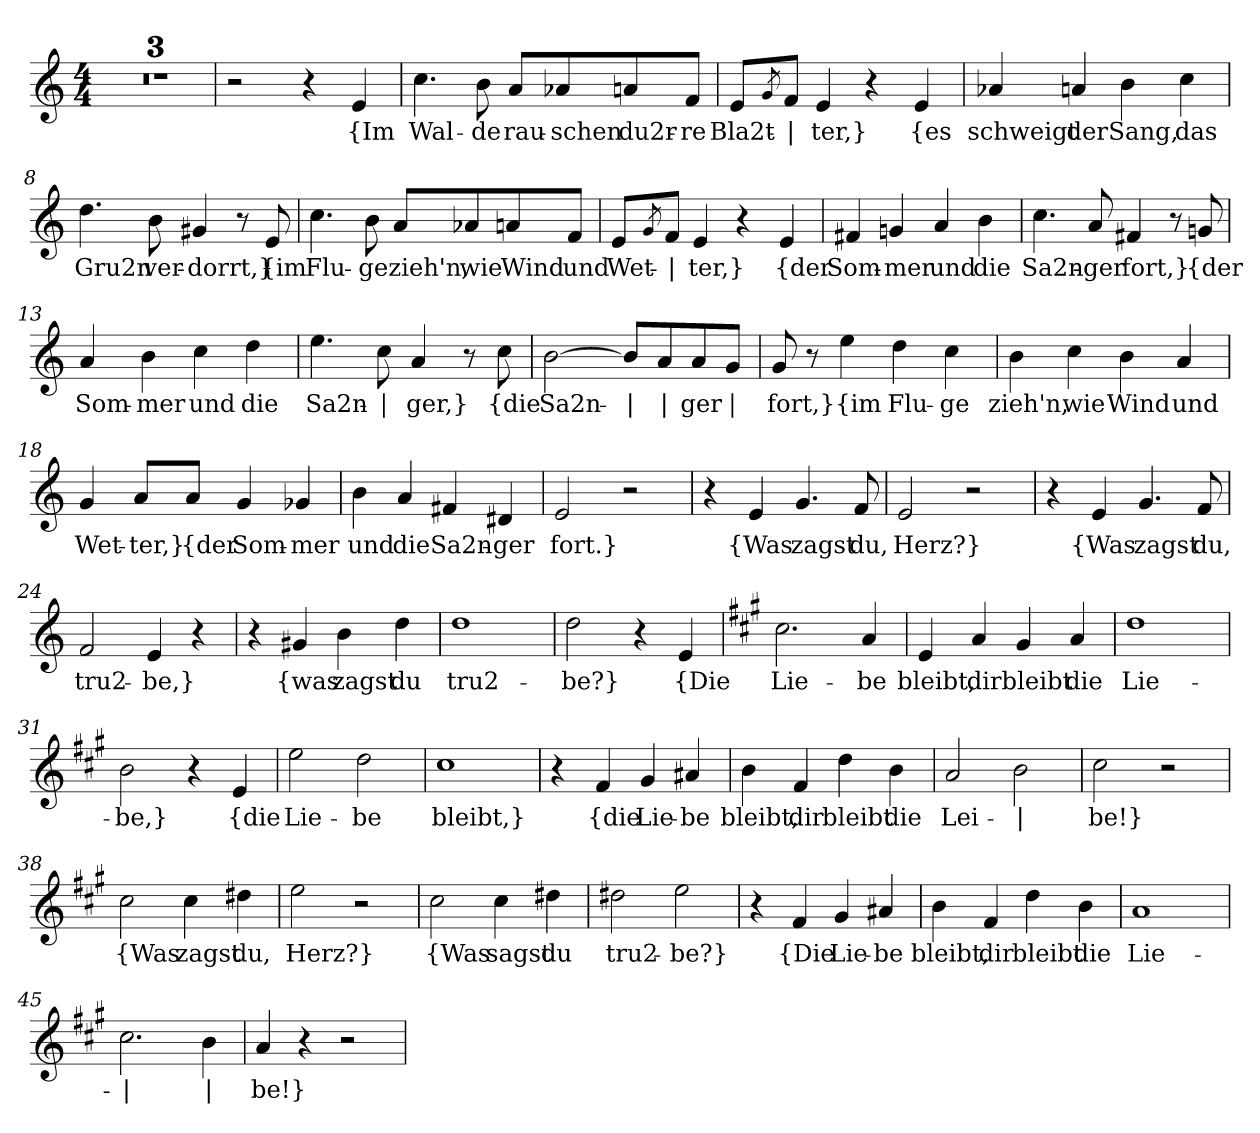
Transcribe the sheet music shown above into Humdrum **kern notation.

**kern	**text
*part1	*part1
*staff1	*staff1
*clefG2	*
*k[]	*
*M4/4	*
=1	=1
1r	.
=2	=2
1r	.
=3	=3
1r	.
=4	=4
2r	.
4r	.
!	!LO:LY:b
4e/	{Im
=5	=5
!	!LO:LY:b
4.cc\	Wal-
!	!LO:LY:b
8b\	-de
!	!LO:LY:b
8a/L	rau-
!	!LO:LY:b
8a-X/	-schen
!	!LO:LY:b
8an/	du2r-
!	!LO:LY:b
8f/J	-re
=6	=6
!	!LO:LY:b
8e/L	Bla2t-
8qg/	.
!	!LO:LY:b
8f/J	|
!	!LO:LY:b
4e/	-ter,}
4r	.
!	!LO:LY:b
4e/	{es
=7	=7
!	!LO:LY:b
4a-X/	schweigt
!	!LO:LY:b
4an/	der
!	!LO:LY:b
4b\	Sang,
!	!LO:LY:b
4cc\	das
!!LO:LB:g=z
=8	=8
!	!LO:LY:b
4.dd\	Gru2n
!	!LO:LY:b
8b\	ver-
!	!LO:LY:b
4g#X/	-dorrt,}
8r	.
!	!LO:LY:b
8e/	{im
=9	=9
!	!LO:LY:b
4.cc\	Flu-
!	!LO:LY:b
8b\	-ge
!	!LO:LY:b
8a/L	zieh'n,
!	!LO:LY:b
8a-X/	wie
!	!LO:LY:b
8an/	Wind
!	!LO:LY:b
8f/J	und
=10	=10
!	!LO:LY:b
8e/L	Wet-
8qg/	.
!	!LO:LY:b
8f/J	|
!	!LO:LY:b
4e/	-ter,}
4r	.
!	!LO:LY:b
4e/	{der
=11	=11
!	!LO:LY:b
4f#X/	Som-
!	!LO:LY:b
4gn/	-mer
!	!LO:LY:b
4a/	und
!	!LO:LY:b
4b\	die
!!LO:LB:g=z
=12	=12
!	!LO:LY:b
4.cc\	Sa2n-
!	!LO:LY:b
8a/	-ger
!	!LO:LY:b
4f#X/	fort,}
8r	.
!	!LO:LY:b
8gn/	{der
=13	=13
!	!LO:LY:b
4a/	Som-
!	!LO:LY:b
4b\	-mer
!	!LO:LY:b
4cc\	und
!	!LO:LY:b
4dd\	die
=14	=14
!	!LO:LY:b
4.ee\	Sa2n-
!	!LO:LY:b
8cc\	|
!	!LO:LY:b
4a/	-ger,}
8r	.
!	!LO:LY:b
8cc\	{die
=15	=15
!	!LO:LY:b
[2b\	Sa2n-
!	!LO:LY:b
8b/L]	|
!	!LO:LY:b
8a/	|
!	!LO:LY:b
8a/	-ger
!	!LO:LY:b
8g/J	|
=16	=16
!	!LO:LY:b
8g/	fort,}
8r	.
!	!LO:LY:b
4ee\	{im
!	!LO:LY:b
4dd\	Flu-
!	!LO:LY:b
4cc\	-ge
!!LO:LB:g=z
=17	=17
!	!LO:LY:b
4b\	zieh'n,
!	!LO:LY:b
4cc\	wie
!	!LO:LY:b
4b\	Wind
!	!LO:LY:b
4a/	und
=18	=18
!	!LO:LY:b
4g/	Wet-
!	!LO:LY:b
8a/L	-ter,}
!	!LO:LY:b
8a/J	{der
!	!LO:LY:b
4g/	Som-
!	!LO:LY:b
4g-X/	-mer
=19	=19
!	!LO:LY:b
4b\	und
!	!LO:LY:b
4a/	die
!	!LO:LY:b
4f#X/	Sa2n-
!	!LO:LY:b
4d#X/	-ger
=20	=20
!	!LO:LY:b
2e/	fort.}
2r	.
=21	=21
4r	.
!	!LO:LY:b
4e/	{Was
!	!LO:LY:b
4.g/	zagst
!	!LO:LY:b
8f/	du,
=22	=22
!	!LO:LY:b
2e/	Herz?}
2r	.
!!LO:LB:g=z
=23	=23
4r	.
!	!LO:LY:b
4e/	{Was
!	!LO:LY:b
4.g/	zagst
!	!LO:LY:b
8f/	du,
=24	=24
!	!LO:LY:b
2f/	tru2-
!	!LO:LY:b
4e/	-be,}
4r	.
=25	=25
4r	.
!	!LO:LY:b
4g#X/	{was
!	!LO:LY:b
4b\	zagst
!	!LO:LY:b
4dd\	du
=26	=26
!	!LO:LY:b
1dd	tru2-
=27	=27
!	!LO:LY:b
2dd\	-be?}
4r	.
!	!LO:LY:b
4e/	{Die
=28	=28
*k[f#c#g#]	*
!	!LO:LY:b
2.cc#\	Lie-
!	!LO:LY:b
4a/	-be
=29	=29
!	!LO:LY:b
4e/	bleibt,
!	!LO:LY:b
4a/	dir
!	!LO:LY:b
4g#/	bleibt
!	!LO:LY:b
4a/	die
!!LO:LB:g=z
=30	=30
!	!LO:LY:b
1dd	Lie-
=31	=31
!	!LO:LY:b
2b\	-be,}
4r	.
!	!LO:LY:b
4e/	{die
=32	=32
!	!LO:LY:b
2ee\	Lie-
!	!LO:LY:b
2dd\	-be
=33	=33
!	!LO:LY:b
1cc#	bleibt,}
=34	=34
4r	.
!	!LO:LY:b
4f#/	{die
!	!LO:LY:b
4g#/	Lie-
!	!LO:LY:b
4a#X/	-be
=35	=35
!	!LO:LY:b
4b\	bleibt,
!	!LO:LY:b
4f#/	dir
!	!LO:LY:b
4dd\	bleibt
!	!LO:LY:b
4b\	die
=36	=36
!	!LO:LY:b
2a/	Lei-
!	!LO:LY:b
2b\	|
=37	=37
!	!LO:LY:b
2cc#\	-be!}
2r	.
!!LO:LB:g=z
=38	=38
!	!LO:LY:b
2cc#\	{Was
!	!LO:LY:b
4cc#\	zagst
!	!LO:LY:b
4dd#X\	du,
=39	=39
!	!LO:LY:b
2ee\	Herz?}
2r	.
=40	=40
!	!LO:LY:b
2cc#\	{Was
!	!LO:LY:b
4cc#\	sagst
!	!LO:LY:b
4dd#X\	du
=41	=41
!	!LO:LY:b
2dd#X\	tru2-
!	!LO:LY:b
2ee\	-be?}
=42	=42
4r	.
!	!LO:LY:b
4f#/	{Die
!	!LO:LY:b
4g#/	Lie-
!	!LO:LY:b
4a#X/	-be
=43	=43
!	!LO:LY:b
4b\	bleibt,
!	!LO:LY:b
4f#/	dir
!	!LO:LY:b
4dd\	bleibt
!	!LO:LY:b
4b\	die
=44	=44
!	!LO:LY:b
1a	Lie-
!!LO:LB:g=z
=45	=45
!	!LO:LY:b
2.cc#\	|
!	!LO:LY:b
4b\	|
=46	=46
!	!LO:LY:b
4a/	-be!}
4r	.
2r	.
=	=
*-	*-
